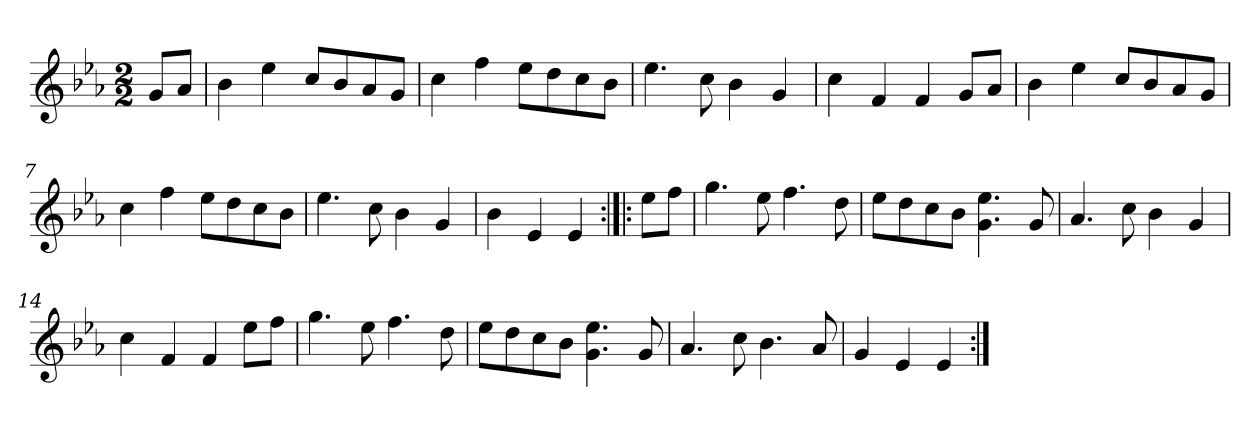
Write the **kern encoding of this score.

**kern
*part1
*staff1
*clefG2
*k[b-e-a-]
*E-:
*M2/2
=1
8g/L
8a-/J
=2
4b-\
4ee-\
8cc/L
8b-/
8a-/
8g/J
=3
4cc\
4ff\
8ee-\L
8dd\
8cc\
8b-\J
=4
4.ee-\
8cc\
4b-\
4g/
=5
4cc\
4f/
4f/
8g/L
8a-/J
=6
4b-\
4ee-\
8cc/L
8b-/
8a-/
8g/J
=7
4cc\
4ff\
8ee-\L
8dd\
8cc\
8b-\J
=8
4.ee-\
8cc\
4b-\
4g/
!!LO:LB:g=z
=9
4b-\
4e-/
4e-/
=10:|!|:
8ee-\L
8ff\J
=11
4.gg\
8ee-\
4.ff\
8dd\
=12
8ee-\L
8dd\
8cc\
8b-\J
4.g\ 4.ee-\
8g/
=13
4.a-/
8cc\
4b-\
4g/
=14
4cc\
4f/
4f/
8ee-\L
8ff\J
=15
4.gg\
8ee-\
4.ff\
8dd\
=16
8ee-\L
8dd\
8cc\
8b-\J
4.g\ 4.ee-\
8g/
!!LO:LB:g=z
=17
4.a-/
8cc\
4.b-\
8a-/
=18
4g/
4e-/
4e-/
=:|!
*-
